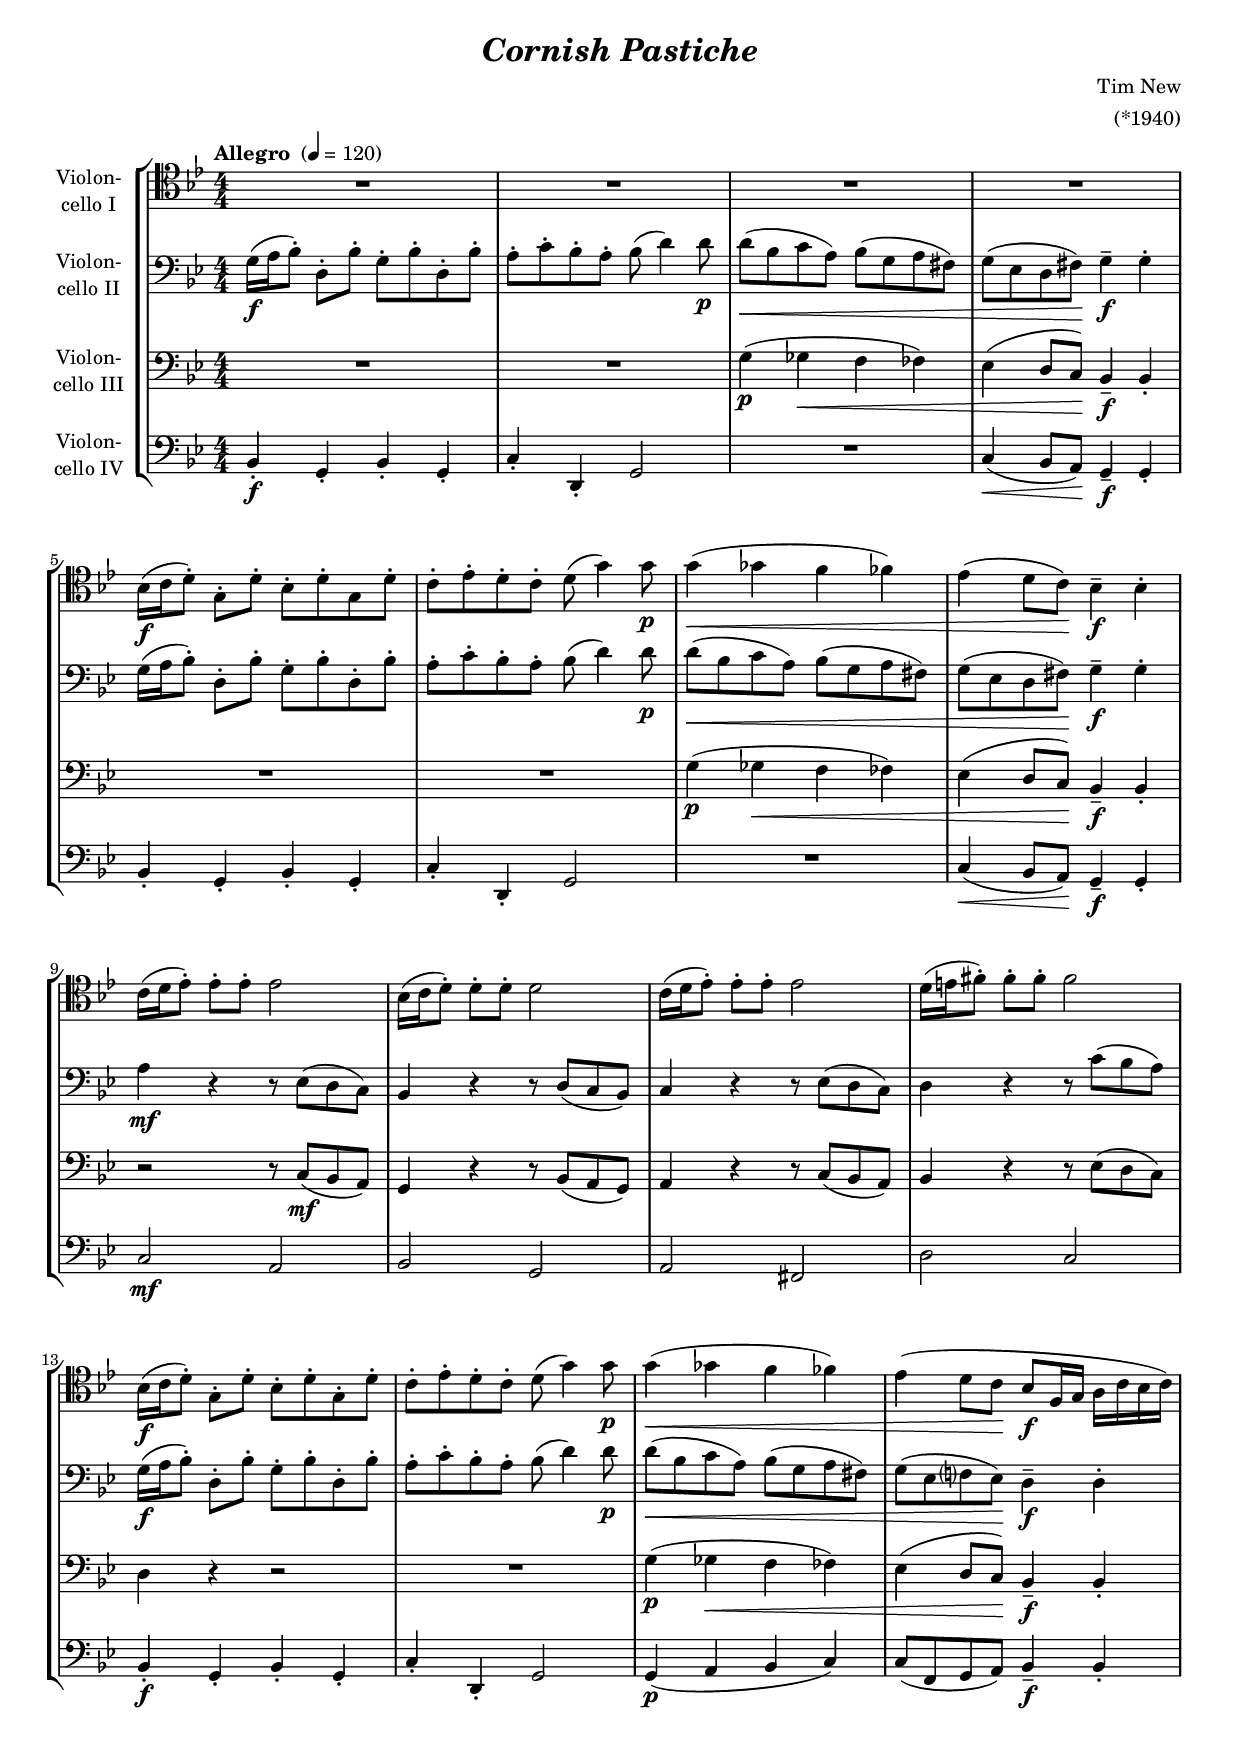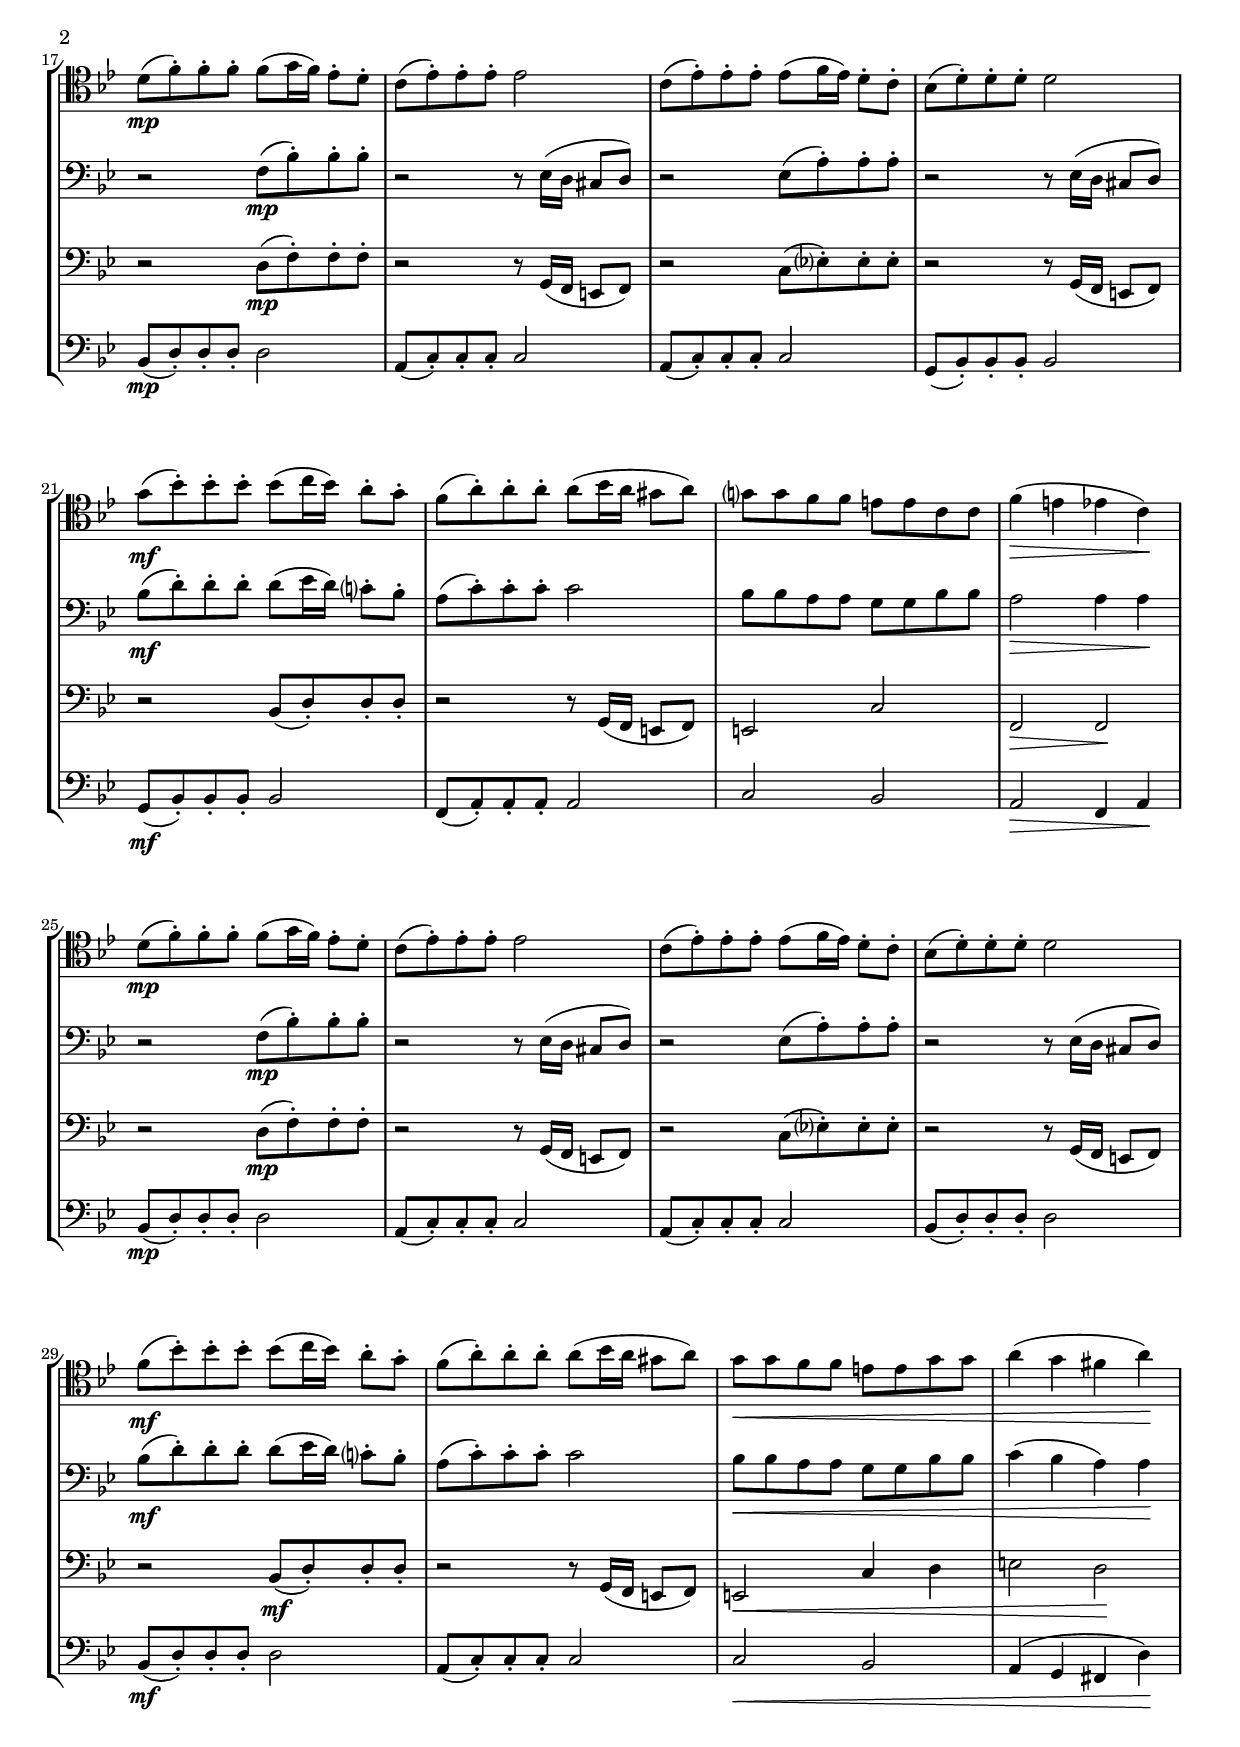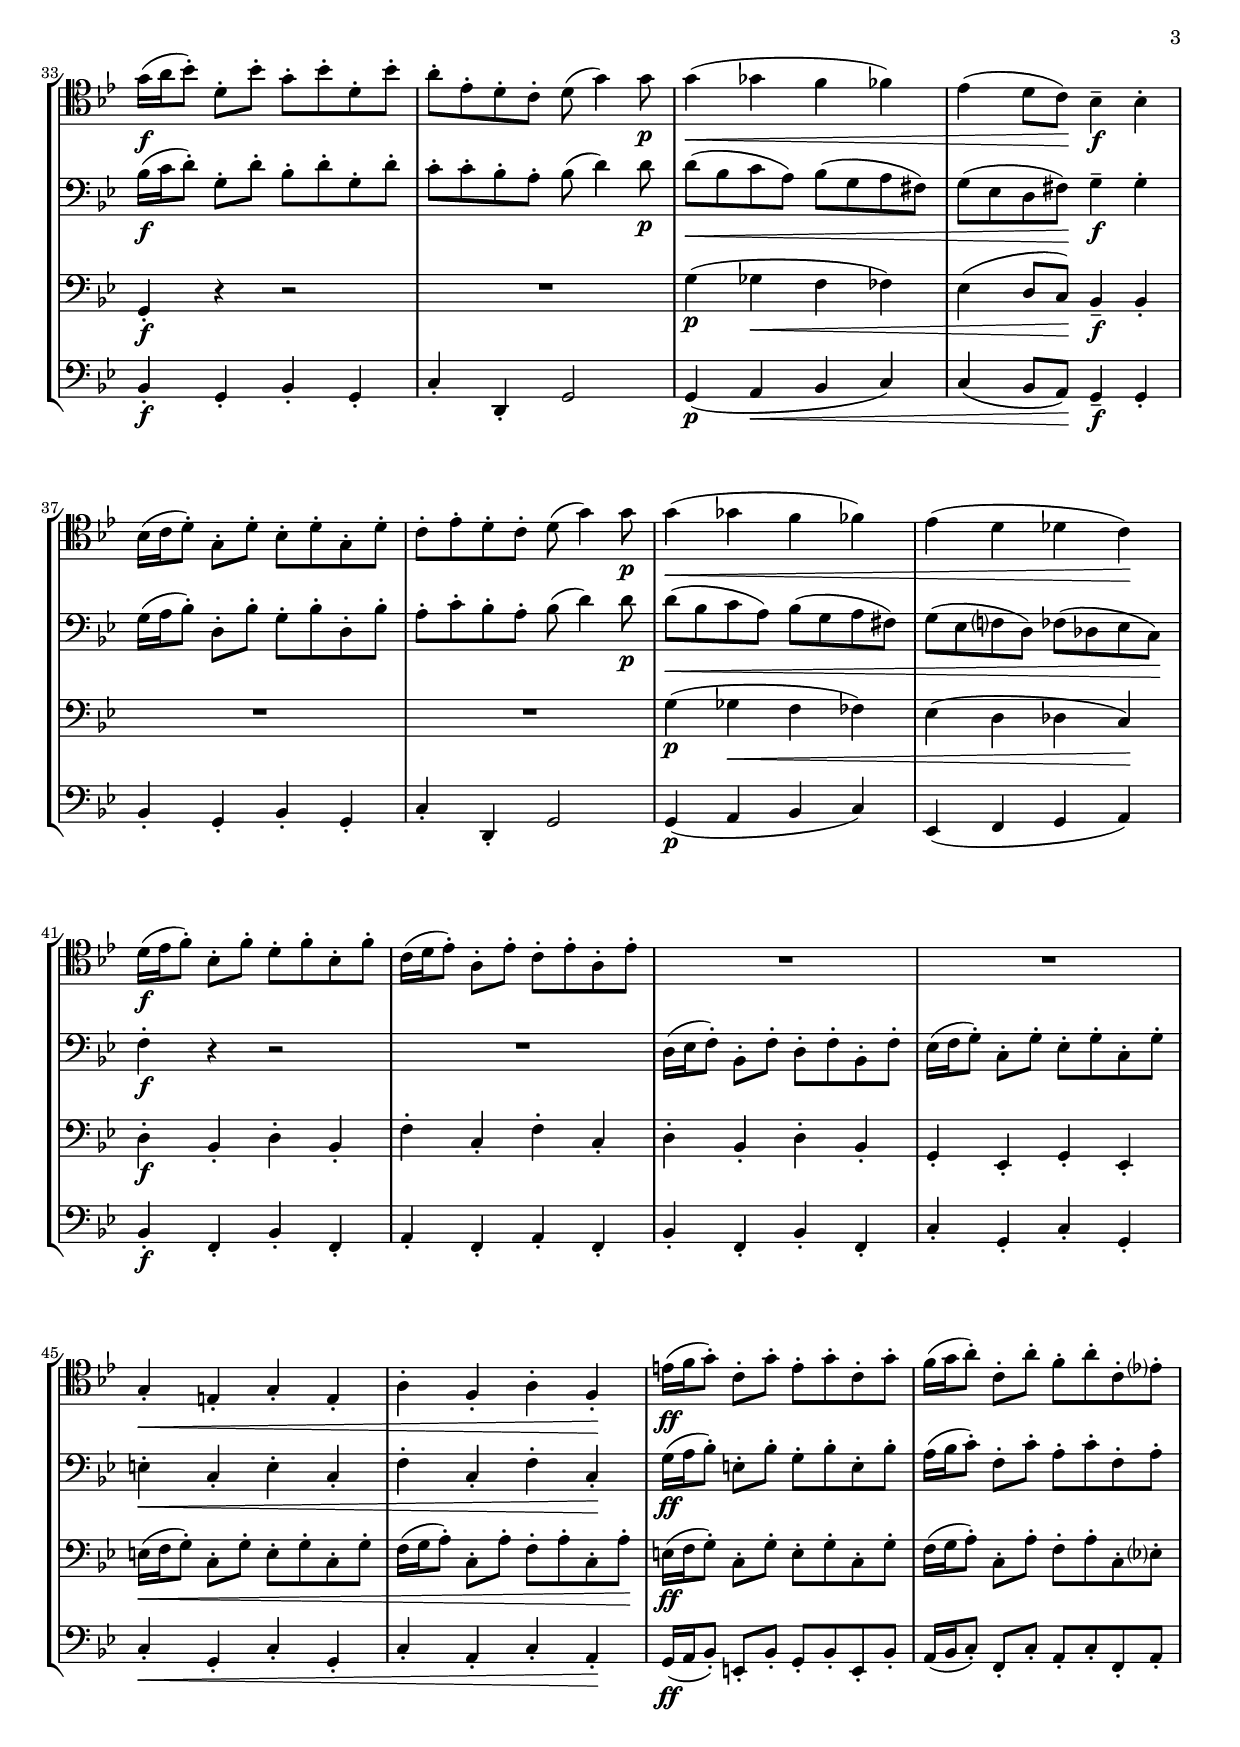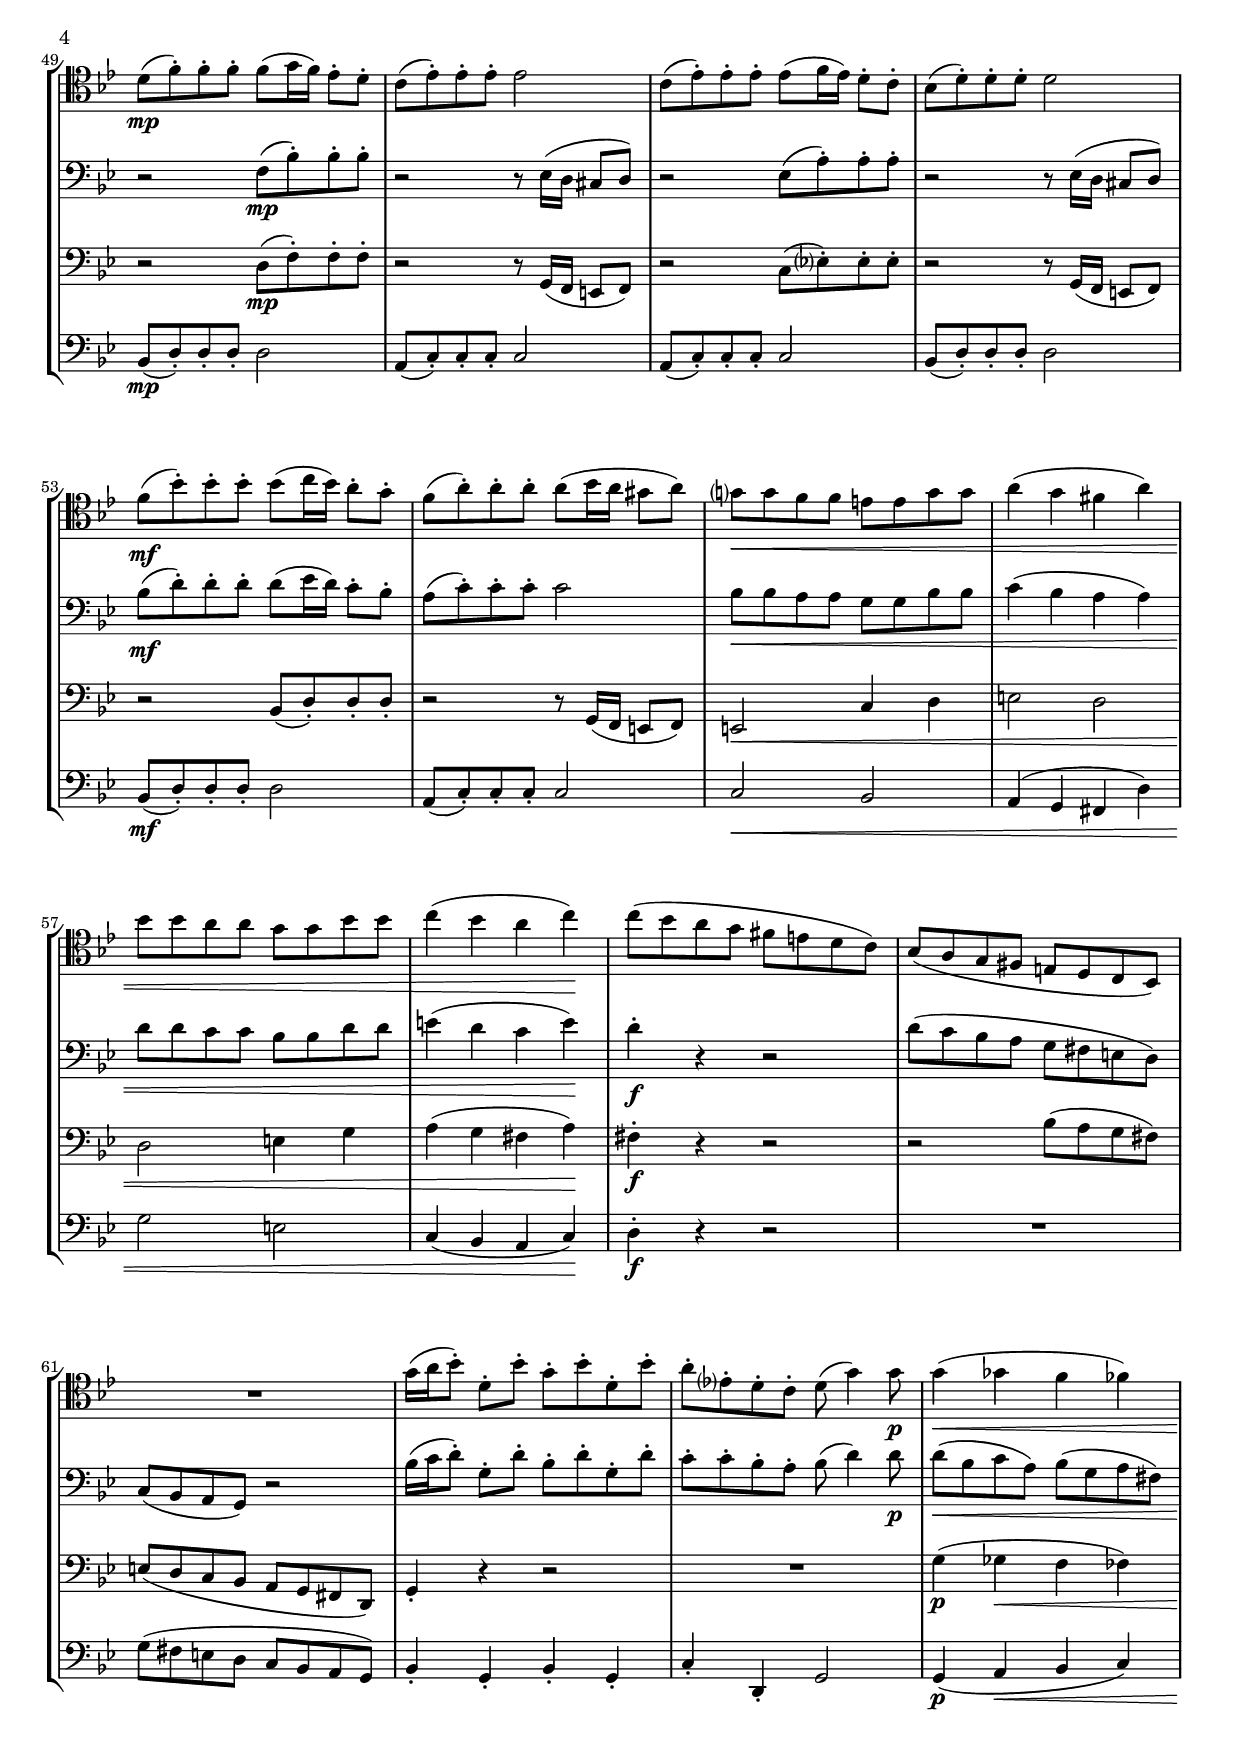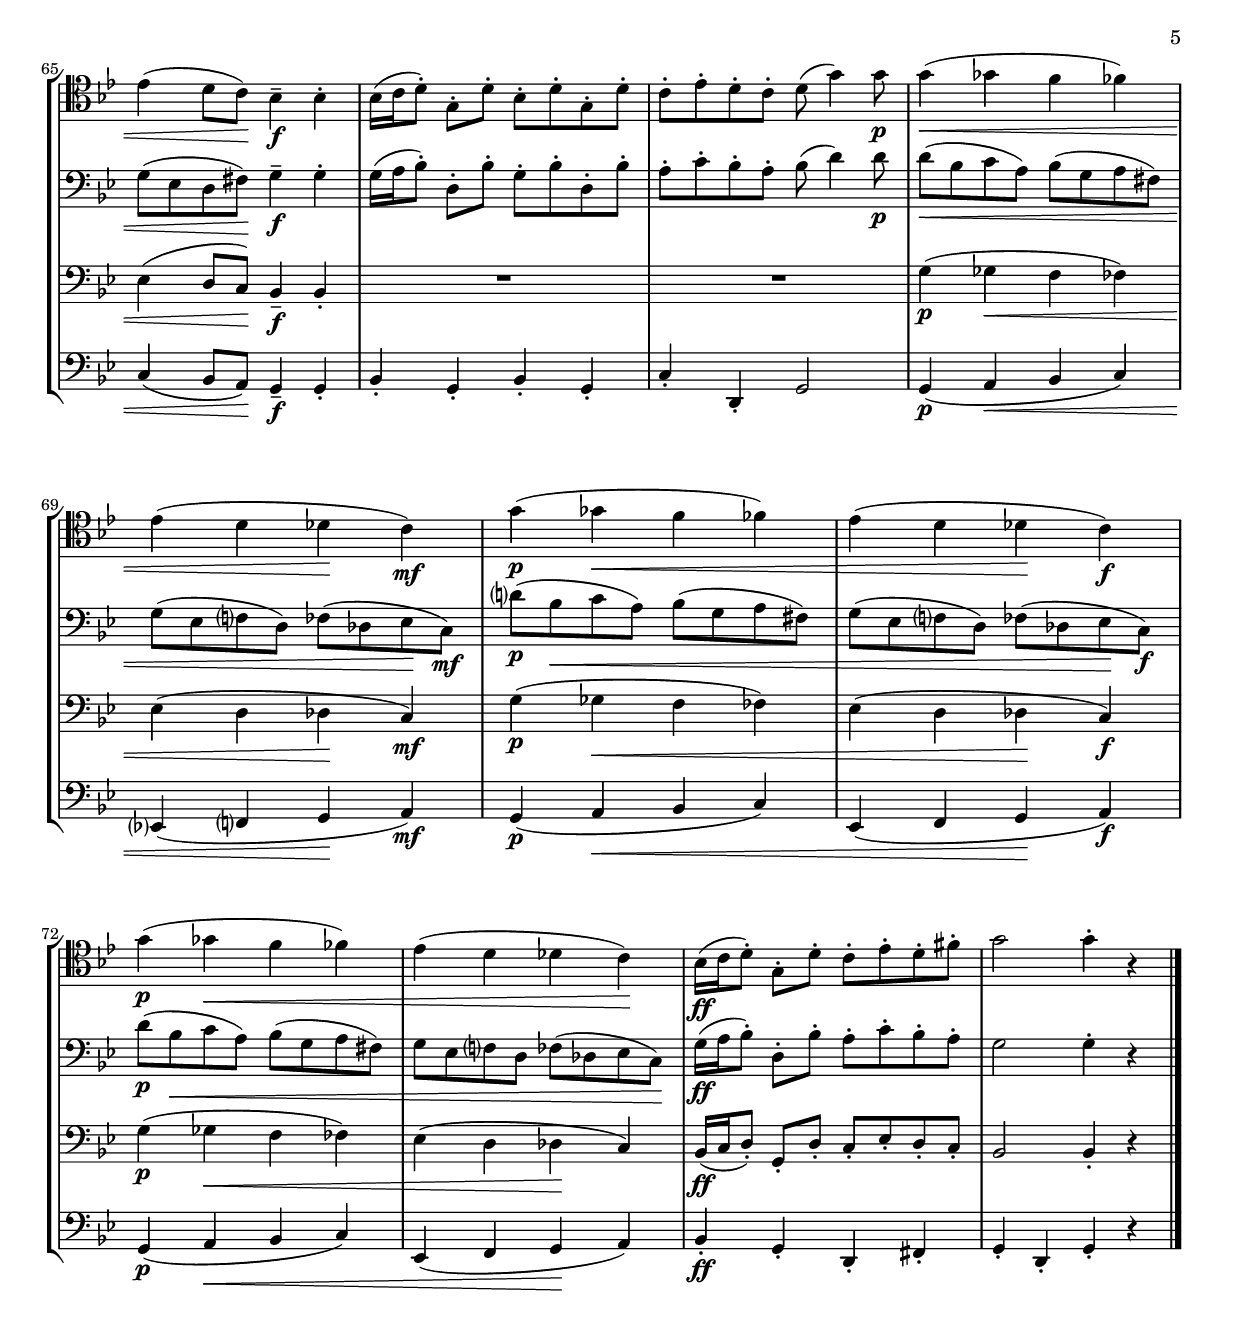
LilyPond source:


\version "2.14.2"
\include "deutsch.ly"
  
#(set-global-staff-size 17.5)

\header {
  title    = \markup \italic "Cornish Pastiche"
  composer    = "Tim New"
  arranger    = "(*1940)"
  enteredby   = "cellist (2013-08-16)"
}

voiceconsts = {
  \key b \major
  \time 4/4
  \clef "bass"
  \numericTimeSignature
  \compressFullBarRests
  \tempo "Allegro " 4=120
  \set tupletSpannerDuration = #(ly:make-moment 1 4)
}

%minstr = "harpsichord"
mihi = "clarinet"
%minstr = "accordion"
milo = "bassoon"

rall = \markup \bold \italic "rall."

va = \relative c'' {
  \voiceconsts
  \clef "tenor"

  R1*4
  b16(\f c d8)-. g,-. d'-. b-. d-. g, d'-.
  c-. es-. d-. c-. d( g4) g8\p
  g4(\< ges f fes)

  es( d8 c)\! b4--\f b-.
  c16( d es8)-. es-. es-. es2
  b16( c d8)-. d-. d-. d2
  c16( d es8)-. es-. es-. es2
  d16( e fis8)-. fis-. fis-. fis2

  b,16(\f c d8)-. g,-. d'-. b-. d-. g,-. d'-.
  c-. es-. d-. c-. d( g4) g8\p
  g4(\< ges f fes)
  es( d8 c\! b\f f16 g a c b c)

  d8(\mp f)-. f-. f-. f( g16 f) es8-. d-.
  c( es)-. es-. es-. es2
  c8( es)-. es-. es-. es( f16 es) d8-. c-.
  b( d)-. d-. d-. d2

  g8(\mf b)-. b-. b-. b( c16 b) a8-. g-.
  f( a)-. a-. a-. a( b16 a gis8 a)
  g? g f f e e c c
  f4(\> e es c)\!

  d8(\mp f)-. f-. f-. f( g16 f) es8-. d-.
  c( es)-. es-. es-. es2
  c8( es)-. es-. es-. es( f16 es) d8-. c-.
  b( d)-. d-. d-. d2

  f8(\mf b)-. b-. b-. b( c16 b) a8-. g-.
  f( a)-. a-. a-. a( b16 a gis8 a)
  g\< g f f e e g g
  a4( g fis a)\!

  g16(\f a b8)-. d,-. b'-. g-. b-. d,-. b'-.
  a-. es-. d-. c-. d( g4) g8\p
  g4(\< ges f fes)
  es( d8 c)\! b4--\f b-.

  b16( c d8)-. g,-. d'-. b-. d-. g,-. d'-.
  c-. es-. d-. c-. d( g4) g8\p
  g4(\< ges f fes)
  es( d des c)\!

  d16(\f es f8)-. b,-. f'-. d-. f-. b,-. f'-.
  c16( d es8)-. a,-. es'-. c-. es-. a,-. es'-.
  R1*2

  g,4-.\< e-. g-. e-.
  a-. f-. a-. f-.\!
  e'16(\ff f g8)-. c,-. g'-. e-. g-. c,-. g'-.
  f16( g a8)-. c,-. a'-. f-. a-. c,-. es?-.

  d(\mp f)-. f-. f-. f( g16 f) es8-. d-.
  c( es)-. es-. es-. es2
  c8( es)-. es-. es-. es( f16 es) d8-. c-.
  b( d)-. d-. d-. d2

  f8(\mf b)-. b-. b-. b( c16 b) a8-. g-.
  f( a)-. a-. a-. a( b16 a gis8 a)
  g?\< g f f e e g g
  a4( g fis a)

  b8 b a a g g b b
  c4( b a c)\!
  c8( b a g fis e d c)
  b( a g fis e d c b)

  R1
  g''16( a b8)-. d,-. b'-. g-. b-. d,-. b'-.
  a-. es?-. d-. c-. d( g4) g8\p
  g4(\< ges f fes)
  es( d8 c)\! b4--\f b-.

  b16( c d8)-. g,-. d'-. b-. d-. g,-. d'-.
  c-. es-. d-. c-. d( g4) g8\p
  g4(\< ges f fes)

  es( d des\! c)\mf
  g'(\p ges\< f fes)
  es( d des\! c)\f
  g'(\p ges\< f fes)

  es( d des c)\!
  b16(\ff c d8)-. g,-. d'-. c-. es-. d-. fis-.
  g2 g4-. r \bar "|."
  
}

vb = \relative c'' {
  \voiceconsts

  g16(\f a b8)-. d,-. b'-. g-. b-. d,-. b'-.
  a-. c-. b-. a-. b( d4) d8\p
  d(\< b c a) b( g a fis)
  g( es d fis)\! g4--\f g-.

  g16( a b8)-. d,-. b'-. g-. b-. d,-. b'-.
  a-. c-. b-. a-. b( d4) d8\p
  d(\< b c a) b( g a fis)
  g( es d fis)\! g4--\f g-.

  a\mf r r8 es( d c)
  b4 r r8 d( c b)
  c4 r r8 es( d c)
  d4 r r8 c'( b a)

  g16(\f a b8)-. d,-. b'-. g-. b-. d,-. b'-.
  a-. c-. b-. a-. b( d4) d8\p
  d(\< b c a) b( g a fis)
  g( es f? es)\! d4--\f d-.

  r2 f8(\mp b)-. b-. b-.
  r2 r8 es,16( d cis8 d)
  r2 es8( a)-. a-. a-.
  r2 r8 es16( d cis8 d)

  b'(\mf d)-. d-. d-. d( es16 d) c?8-. b-.
  a( c)-. c-. c-. c2
  b8 b a a g g b b
  a2\> a4 a\!

  r2 f8(\mp b)-. b-. b-.
  r2 r8 es,16( d cis8 d)
  r2 es8( a)-. a-. a-.
  r2 r8 es16( d cis8 d)
  b'(\mf d)-. d-. d-. d( es16 d) c?8-. b-.

  a( c)-. c-. c-. c2
  b8\< b a a g g b b 
  c4( b a) a\!
  b16(\f c d8)-. g,-. d'-. b-. d-. g,-. d'-.

  c-. c-. b-. a-. b( d4) d8\p
  d(\< b c a) b( g a fis)
  g( es d fis)\! g4--\f g-.

  g16( a b8)-. d,-. b'-. g-. b-. d,-. b'-.
  a-. c-. b-. a-. b( d4) d8\p
  d(\< b c a) b( g a fis)
  g( es f? d) fes( des es c)\!

  f4-.\f r r2
  R1
  d16( es f8)-. b,-. f'-. d-. f-. b,-. f'-.
  es16( f g8)-. c,-. g'-. es-. g-. c,-. g'-.

  e4-.\< c-. e-. c-.
  f-. c-. f-. c-.\!
  g'16(\ff a b8)-. e,-. b'-. g-. b-. e,-. b'-.
  a16( b c8)-. f,-. c'-. a-. c-. f,-. a-.

  r2 f8(\mp b)-. b-. b-.
  r2 r8 es,16( d cis8 d)
  r2 es8( a)-. a-. a-.
  r2 r8 es16( d cis8 d)

  b'(\mf d)-. d-. d-. d( es16 d) c8-. b-.
  a( c)-. c-. c-. c2
  b8\< b a a g g b b
  c4( b a a)

  d8 d c c b b d d
  e4( d c e)\!
  d-.\f r r2
  d8( c b a g fis e d)

  c( b a g) r2
  b'16( c d8)-. g,-. d'-. b-. d-. g,-. d'-.
  c-. c-. b-. a-. b( d4) d8\p
  d(\< b c a) b( g a fis)

  g( es d fis)\! g4--\f g-.
  g16( a b8)-. d,-. b'-. g-. b-. d,-. b'-.
  a-. c-. b-. a-. b( d4) d8\p
  d(\< b c a) b( g a fis)

  g( es f? d) fes( des es\! c)\mf
  d'?(\p b\< c a) b( g a fis)
  g( es f? d) fes( des es\! c)\f
  d'(\p b\< c a) b( g a fis)

  g es f? d fes( des es c)\!
  g'16(\ff a b8)-. d,-. b'-. a-. c-. b-. a-.
  g2 g4-. r \bar "|."
}

vc = \relative c'' {
  \voiceconsts

  R1*2
  g4(\p ges\< f fes)
  es( d8 c)\! b4--\f b-.
  R1*2
  g'4(\p ges\< f fes)

  es( d8 c)\! b4--\f b-.
  r2 r8 c(\mf b a)
  g4 r r8 b( a g)
  a4 r r8 c( b a)
  b4 r r8 es( d c)

  d4 r r2
  R1
  g4(\p ges\< f fes)
  es( d8 c)\! b4--\f b-.
  r2 d8(\mp f)-. f-. f-.
  r2 r8 g,16( f e8 f)

  r2 c'8( es?)-. es-. es-.
  r2 r8 g,16( f e8 f)
  r2 b8( d)-. d-. d-.

  r2 r8 g,16( f e8 f)
  e2 c'
  f,\> f\!

  r d'8(\mp f)-. f-. f-.
  r2 r8 g,16( f e8 f)
  r2 c'8( es?)-. es-. es-.
  r2 r8 g,16( f e8 f)
  r2 b8(\mf d)-. d-. d-.

  r2 r8 g,16( f e8 f)
  e2\< c'4 d
  e2 d\!

  g,4-.\f r r2
  R1
  g'4(\p ges\< f fes)
  es( d8 c)\! b4--\f b-.
  R1*2

  g'4(\p ges\< f fes)
  es( d des c)\!
  d-.\f b-. d-. b-.
  f'-. c-. f-. c-.
  d-. b-. d-. b-.
  g-. es-. g-. es-.

  e'16(\< f g8)-. c,-. g'-. e-. g-. c,-. g'-.
  f16( g a8)-. c,-. a'-. f-. a-. c,-. a'-.\!
  e16(\ff f g8)-. c,-. g'-. e-. g-. c,-. g'-.
  f16( g a8)-. c,-. a'-. f-. a-. c,-. es?-.

  r2 d8(\mp f)-. f-. f-.
  r2 r8 g,16( f e8 f)
  r2 c'8( es?)-. es-. es-.
  r2 r8 g,16( f e8 f)
  r2 b8( d)-. d-. d-.

  r2 r8 g,16( f e8 f)
  e2\< c'4 d
  e2 d
  d e4 g

  a( g fis a)\!
  fis-.\f r r2
  r b8( a g fis)

  e( d c b a g fis d)
  g4-. r r2
  R1
  g'4(\p ges\< f fes)
  es( d8 c)\! b4--\f b-.

  R1*2
  g'4(\p ges\< f fes)
  es( d des\! c)\mf
  g'4(\p ges\< f fes)
  es( d des\! c)\f
  g'4(\p ges\< f fes)

  es( d des\! c)
  b16(\ff c d8)-. g,-. d'-. c-. es-. d-. c-.
  b2 b4-. r \bar "|."
}

vd = \relative c' {
  \voiceconsts

  b4-.\f g-. b-. g-.
  c-. d,-. g2
  R1
  c4(\< b8 a)\! g4--\f g-.
  b-. g-. b-. g-.
  c-. d,-. g2

  R1
  c4(\< b8 a)\! g4--\f g-.
  c2\mf a
  b g
  a fis
  d' c

  b4-.\f g-. b-. g-.
  c-. d,-. g2
  g4(\p a b c)
  c8( f, g a)\! b4--\f b-.
  b8(\mp d)-. d-. d-. d2

  a8( c)-. c-. c-. c2
  a8( c)-. c-. c-. c2
  g8( b)-. b-. b-. b2

  g8(\mf b)-. b-. b-. b2
  f8( a)-. a-. a-. a2
  c b
  a\> f4 a\!

  b8(\mp d)-. d-. d-. d2
  a8( c)-. c-. c-. c2
  a8( c)-. c-. c-. c2
  b8( d)-. d-. d-. d2
  b8(\mf d)-. d-. d-. d2

  a8( c)-. c-. c-. c2
  c\< b
  a4( g fis d')\!
  b-.\f g-. b-. g-.

  c-. d,-. g2
  g4(\p a\< b c)
  c( b8 a)\! g4--\f g-.

  b-. g-. b-. g-.
  c-. d,-. g2
  g4(\p a b c)
  es,( f g a)\!
  b-.\f f-. b-. f-.
  a-. f-. a-. f-.

  b-. f-. b-. f-.
  c'-. g-. c-. g-.
  c-.\< g-. c-. g-.
  c-. a-. c-. a-.\!

  g16(\ff a b8)-. e,-. b'-. g-. b-. e,-. b'-.
  a16( b c8)-. f,-. c'-. a-. c-. f,-. a-.

  b(\mp d)-. d-. d-. d2
  a8( c)-. c-. c-. c2
  a8( c)-. c-. c-. c2
  b8( d)-. d-. d-. d2
  b8(\mf d)-. d-. d-. d2

  a8( c)-. c-. c-. c2
  c\< b
  a4( g fis d')

  g2 e
  c4( b a c)\!
  d-.\f r r2
  R1

  g8( fis e d c b a g)
  b4-. g-. b-. g-.
  c-. d,-. g2
  g4(\p a\< b c)
  c( b8 a)\! g4--\f g-.

  b4-. g-. b-. g-.
  c-. d,-. g2
  g4(\p a\< b c)
  es,?( f? g\! a)\mf

  g(\p a\< b c)
  es,( f g\! a)\f
  g(\p a\< b c)
  es,( f g\! a)\!
  b-.\ff g-. d-. fis-.
  g-. d-. g-. r \bar "|."
}


music = \new StaffGroup <<
      \new Staff {
	\set Staff.midiInstrument = \mihi
	\set Staff.instrumentName = \markup \center-column { "Violon-" "cello I" }
	\transpose b b, { \va }
      }

      \new Staff {
	\set Staff.midiInstrument = \milo
	\set Staff.instrumentName = \markup \center-column { "Violon-" "cello II" }
	\transpose b b, { \vb }
      }

      \new Staff {
	\set Staff.midiInstrument = \milo
	\set Staff.instrumentName = \markup \center-column { "Violon-" "cello III" }
	\transpose b b, { \vc }
      }

      \new Staff {
	\set Staff.midiInstrument = \milo
	\set Staff.instrumentName = \markup \center-column { "Violon-" "cello IV" }
	\transpose b b, { \vd }
      }
>>

\book {
  \score {
    \music
    \layout {}
  }

  \score {
    \unfoldRepeats \music

    \midi {
      \context {
        \Score
      }
    }
  }
}
